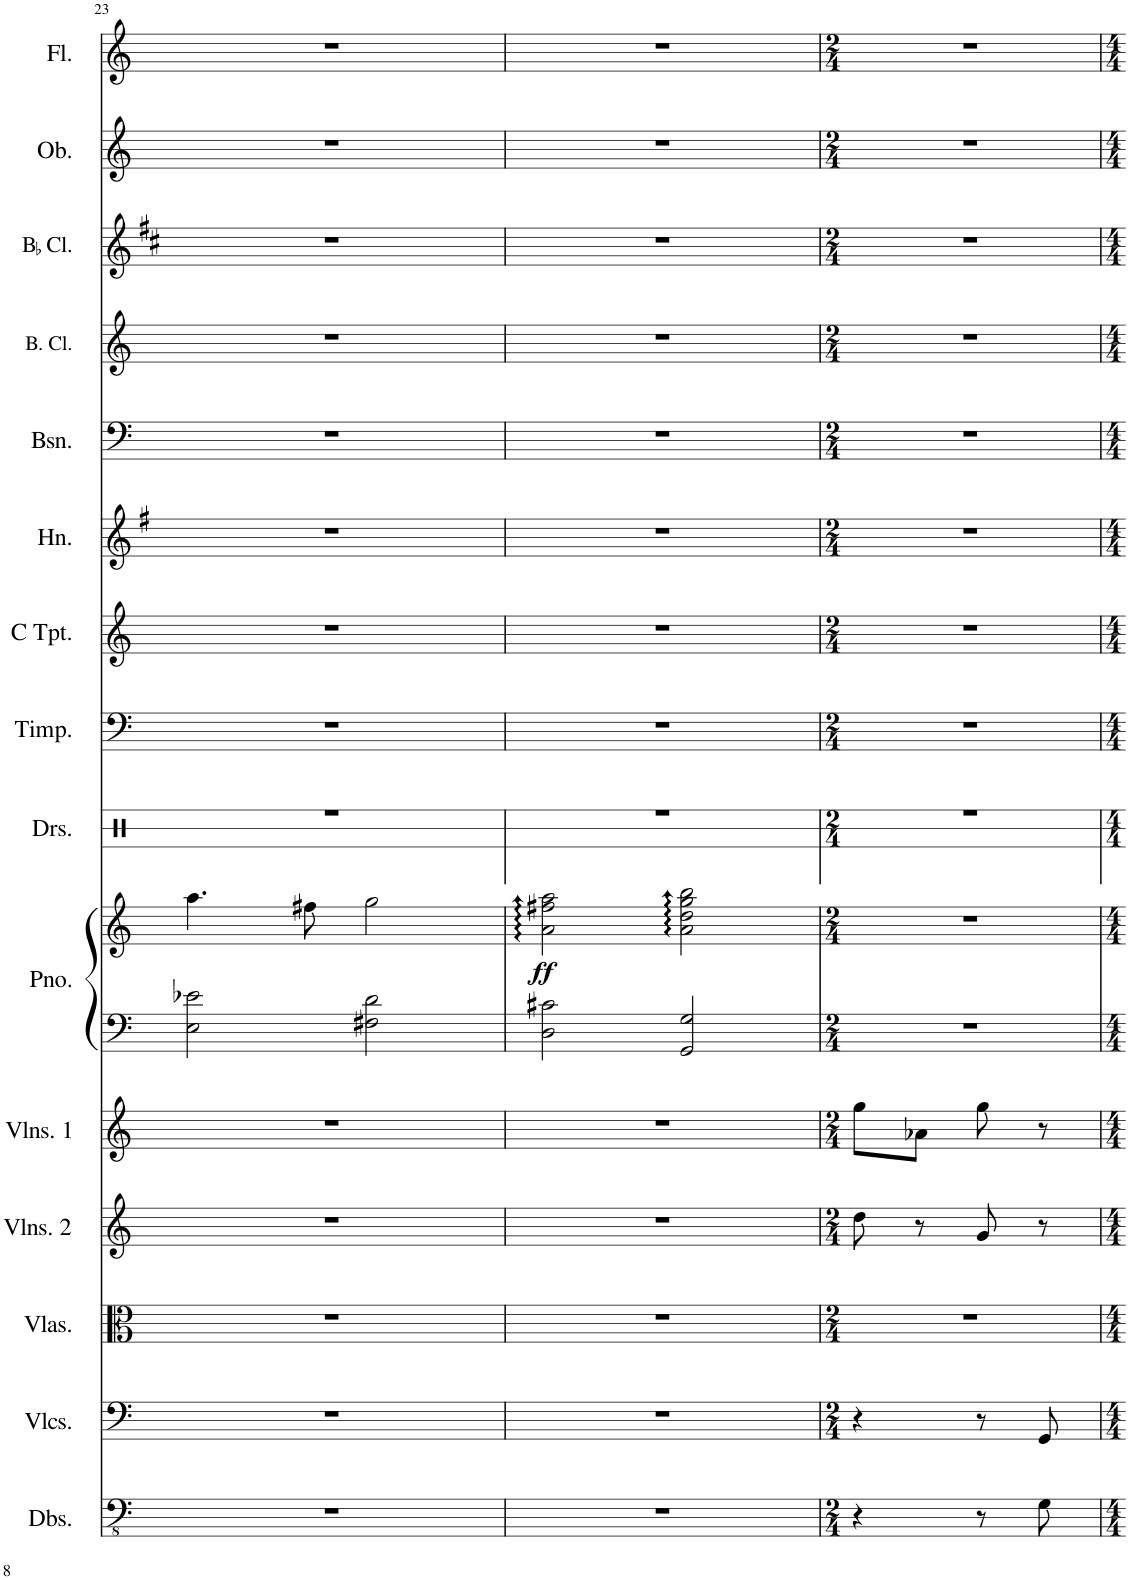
**kern	**kern	**kern	**kern	**kern	**kern	**kern	**dynam	**kern	**kern	**kern	**kern	**kern	**kern	**kern	**kern	**kern
*part15	*part14	*part13	*part12	*part11	*part10	*part10	*part10	*part9	*part8	*part7	*part6	*part5	*part4	*part3	*part2	*part1
*staff16	*staff15	*staff14	*staff13	*staff12	*staff11	*staff10	*staff10/11	*staff9	*staff8	*staff7	*staff6	*staff5	*staff4	*staff3	*staff2	*staff1
*I"Double Basses	*I"Violoncellos	*I"Violas	*I"Violins 2	*I"Violins 1	*I"Piano	*	*	*I"Drumset	*I"Timpani	*I"C Trumpet	*I"Horn	*I"Bassoon	*I"Bass Clarinet	*I"BaccidentalFlat Clarinet	*I"Oboe	*I"Flute
*I'Dbs.	*I'Vlcs.	*I'Vlas.	*I'Vlns. 2	*I'Vlns. 1	*I'Pno.	*	*	*I'Drs.	*I'Timp.	*I'C Tpt.	*I'Hn.	*I'Bsn.	*I'B. Cl.	*I'BaccidentalFlat Cl.	*I'Ob.	*I'Fl.
!!LO:PB:g=z
*clefFv4	*clefF4	*clefC3	*clefG2	*clefG2	*clefF4	*clefG2	*	*clefX	*clefF4	*clefG2	*clefG2	*clefF4	*clefG2	*clefG2	*clefG2	*clefG2
*	*	*	*	*	*	*	*	*	*	*	*Trd4c7	*	*Trd8c14	*Trd1c2	*	*
*k[]	*k[]	*k[]	*k[]	*k[]	*k[]	*k[]	*	*k[]	*k[]	*k[]	*k[f#]	*k[]	*k[]	*k[f#c#]	*k[]	*k[]
*M4/4	*M4/4	*M4/4	*M4/4	*M4/4	*M4/4	*M4/4	*	*M4/4	*	*M4/4	*M4/4	*M4/4	*M4/4	*M4/4	*M4/4	*M4/4
=23	=23	=23	=23	=23	=23	=23	=23	=23	=23	=23	=23	=23	=23	=23	=23	=23
1r	1r	1r	1r	1r	2E\ 2e-X\	4.aa\	.	1r	1r	1r	1r	1r	1r	1r	1r	1r
.	.	.	.	.	.	8ff#X\	.	.	.	.	.	.	.	.	.	.
.	.	.	.	.	2F#X\ 2d\	2gg\	.	.	.	.	.	.	.	.	.	.
=24	=24	=24	=24	=24	=24	=24	=24	=24	=24	=24	=24	=24	=24	=24	=24	=24
!	!	!	!	!	!	!	!LO:DY:b	!	!	!	!	!	!	!	!	!
1r	1r	1r	1r	1r	2D\ 2c#X\	2a\ 2ff#X\ 2aa\	ff	1r	1r	1r	1r	1r	1r	1r	1r	1r
.	.	.	.	.	2GG/ 2G/	2a\ 2dd\ 2gg\ 2bb\	.	.	.	.	.	.	.	.	.	.
=25	=25	=25	=25	=25	=25	=25	=25	=25	=25	=25	=25	=25	=25	=25	=25	=25
*M2/4	*M2/4	*M2/4	*M2/4	*M2/4	*M2/4	*M2/4	*	*M2/4	*M2/4	*M2/4	*M2/4	*M2/4	*M2/4	*M2/4	*M2/4	*M2/4
4r	4r	2r	8dd\	8gg\L	2r	2r	.	2r	2r	2r	2r	2r	2r	2r	2r	2r
.	.	.	8r	8a-X\J	.	.	.	.	.	.	.	.	.	.	.	.
8r	8r	.	8g/	8gg\	.	.	.	.	.	.	.	.	.	.	.	.
8GG\	8GG/	.	8r	8r	.	.	.	.	.	.	.	.	.	.	.	.
=	=	=	=	=	=	=	=	=	=	=	=	=	=	=	=	=
*-	*-	*-	*-	*-	*-	*-	*-	*-	*-	*-	*-	*-	*-	*-	*-	*-
